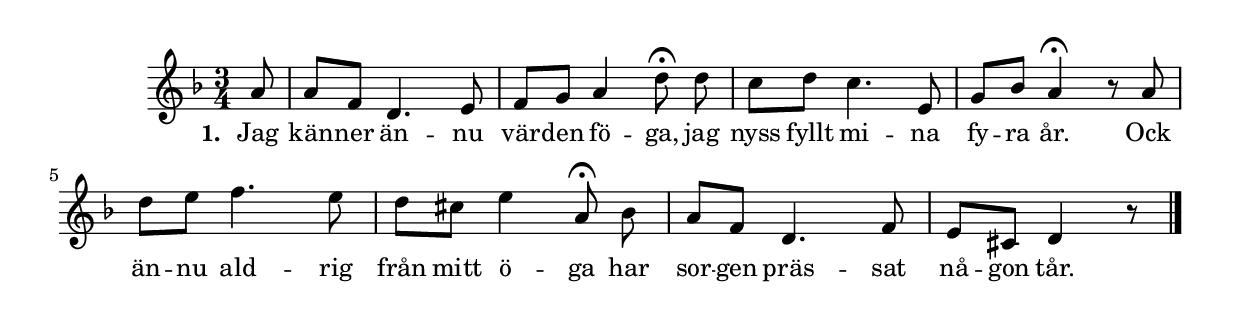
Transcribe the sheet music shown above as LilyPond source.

{
\time 3/4
\key d \minor
\partial 8

 a'8  | 
 a' f' d'4. e'8  | 
 f' g' a'4 d''8-\fermata\noBeam d''  | 
 c'' d'' c''4. e'8  | 
 g' bes' a'4-\fermata r8 a'  | 
 d'' e'' f''4. e''8  | 
 d'' cis'' e''4 a'8-\fermata\noBeam bes'  | 
 a' f' d'4. f'8  | 
 e' cis' d'4 r8 \bar "|."
 }
 \addlyrics {
     \set stanza = #"1. "
     Jag kän -- ner än -- nu vär -- den fö -- ga, jag nyss fyllt mi -- na
     fy -- ra år. Ock än -- nu ald -- rig från mitt ö -- ga har
     sor -- gen präs -- sat nå -- gon tår.
}
